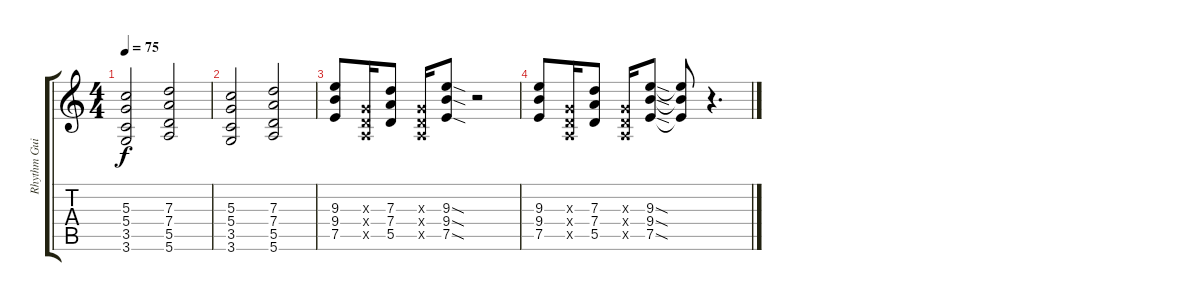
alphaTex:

\track ("Rhythm Guitar 1" "Rhythm Gui") {instrument overdrivenguitar}
\staff {score tabs}
\tuning (E4 B3 G3 D3 A2 E2) {hide}
\ts (4 4)
\tempo 75
\clef g2
\ks c
(5.3 5.4 3.5 3.6).2{dy f} (7.3 7.4 5.5 5.6).2 |
(5.3 5.4 3.5 3.6).2 (7.3 7.4 5.5 5.6).2 |
(9.3 9.4 7.5).8 (0.3{x} 0.4{x} 0.5{x}).16 (7.3 7.4 5.5).8 (0.3{x} 0.4{x} 0.5{x}).16 (9.3{sod} 9.4{sod} 7.5{sod}).8 r.2 |
(9.3 9.4 7.5).8 (0.3{x} 0.4{x} 0.5{x}).16 (7.3 7.4 5.5).8 (0.3{x} 0.4{x} 0.5{x}).16 (9.3{sod} 9.4{sod} 7.5{sod}).8 (9.3{t} 9.4{t} 7.5{t}).8 r.4{d}
